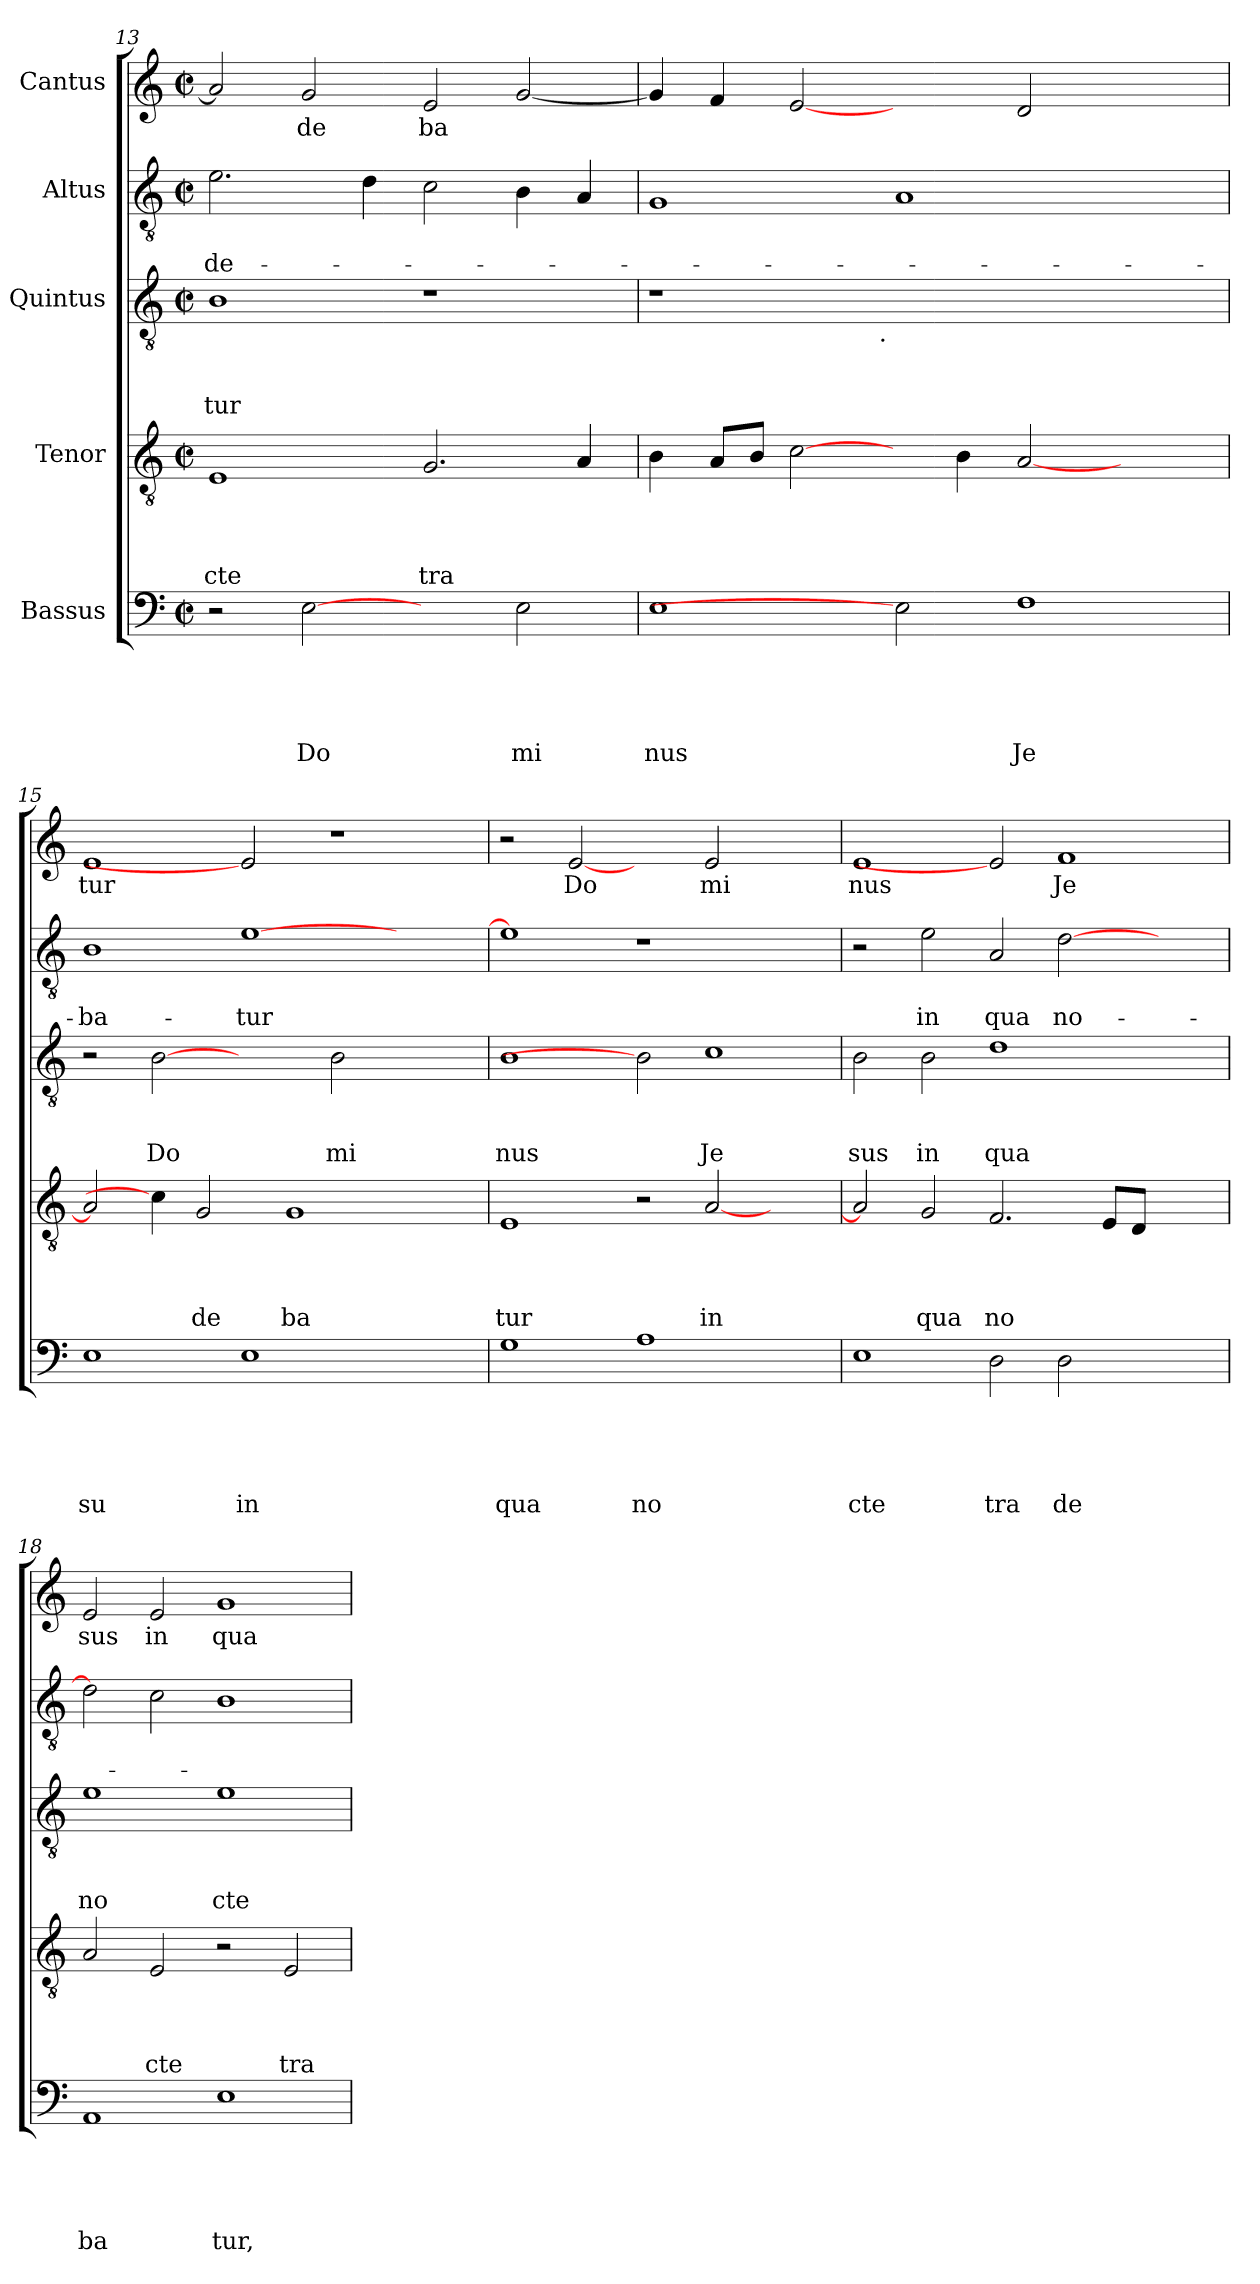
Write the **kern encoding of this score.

**kern	**text	**text	**text	**text	**text	**kern	**text	**text	**text	**text	**kern	**text	**text	**text	**kern	**text	**text	**kern	**text
*part5	*part5	*part5	*part5	*part5	*part5	*part4	*part4	*part4	*part4	*part4	*part3	*part3	*part3	*part3	*part2	*part2	*part2	*part1	*part1
*staff5	*staff5	*staff5	*staff5	*staff5	*staff5	*staff4	*staff4	*staff4	*staff4	*staff4	*staff3	*staff3	*staff3	*staff3	*staff2	*staff2	*staff2	*staff1	*staff1
*I"Bassus	*	*	*	*	*	*I"Tenor	*	*	*	*	*I"Quintus	*	*	*	*I"Altus	*	*	*I"Cantus	*
!!LO:PB:g=z
*clefF4	*	*	*	*	*	*clefGv2	*	*	*	*	*clefGv2	*	*	*	*clefGv2	*	*	*clefG2	*
*k[]	*	*	*	*	*	*k[]	*	*	*	*	*k[]	*	*	*	*k[]	*	*	*k[]	*
*C:	*	*	*	*	*	*C:	*	*	*	*	*C:	*	*	*	*C:	*	*	*C:	*
*M2/2	*	*	*	*	*	*M2/2	*	*	*	*	*M2/2	*	*	*	*M2/2	*	*	*M2/2	*
*met(c|)	*	*	*	*	*	*met(c|)	*	*	*	*	*met(c|)	*	*	*	*met(c|)	*	*	*met(c|)	*
=13	=13	=13	=13	=13	=13	=13	=13	=13	=13	=13	=13	=13	=13	=13	=13	=13	=13	=13	=13
!	!	!	!	!	!	!	!	!	!	!LO:LY:b	!	!	!	!LO:LY:b	!	!	!LO:LY:b	!	!
2r	.	.	.	.	.	1E	.	.	.	-cte	1B	.	.	tur	2.e\	.	de-	2a/]	.
!	!	!	!	!	!LO:LY:b	!	!	!	!	!	!	!	!	!	!	!	!	!	!LO:LY:b
[2E	.	.	.	.	Do	.	.	.	.	.	.	.	.	.	.	.	.	2g/	-de
.	.	.	.	.	.	.	.	.	.	.	.	.	.	.	4d\	.	.	.	.
!	!	!	!	!	!	!	!	!	!	!LO:LY:b	!	!	!	!	!	!	!	!	!LO:LY:b
2ryy	.	.	.	.	.	2.G/	.	.	.	tra	1r	.	.	.	2c\	.	.	2e/	ba
!	!	!	!	!	!LO:LY:b	!	!	!	!	!	!	!	!	!	!	!	!	!	!
2E\	.	.	.	.	mi	.	.	.	.	.	.	.	.	.	4B\	.	.	[<2g/	.
.	.	.	.	.	.	4A/	.	.	.	.	.	.	.	.	4A/	.	.	.	.
=14	=14	=14	=14	=14	=14	=14	=14	=14	=14	=14	=14	=14	=14	=14	=14	=14	=14	=14	=14
!	!	!	!	!	!LO:LY:b	!	!	!	!	!	!	!	!	!	!	!	!	!	!
*	*	*	*	*	*	*	*	*	*	*	*^	*	*	*	*	*	*	*	*
1E	.	.	.	.	nus	4B\	.	.	.	.	1r	2ryy	.	.	.	1G	.	.	4g/]	.
.	.	.	.	.	.	8A/L	.	.	.	.	.	.	.	.	.	.	.	.	4f/	.
.	.	.	.	.	.	8B/J	.	.	.	.	.	.	.	.	.	.	.	.	.	.
.	.	.	.	.	.	[2c\	.	.	.	.	.	4...ryy	.	.	.	.	.	.	[2e	.
!	!	!	!	!	!	!	!	!	!	!	!	!LO:TX:b:t=.	!	!	!	!	!	!	!	!
.	.	.	.	.	.	.	.	.	.	.	.	1ryy	.	.	.	.	.	.	.	.
2E]	.	.	.	.	.	4ryy	.	.	.	.	1.ryy	.	.	.	.	1A	.	.	2ryy	.
.	.	.	.	.	.	4B\	.	.	.	.	.	.	.	.	.	.	.	.	.	.
!	!	!	!	!	!LO:LY:b	!	!	!	!	!	!	!	!	!	!	!	!	!	!	!
1F	.	.	.	.	Je	[<2A/	.	.	.	.	.	.	.	.	.	.	.	.	2d/	.
.	.	.	.	.	.	.	.	.	.	.	.	2ryy	.	.	.	.	.	.	.	.
.	.	.	.	.	.	2ryy	.	.	.	.	.	.	.	.	.	2ryy	.	.	2ryy	.
.	.	.	.	.	.	.	.	.	.	.	.	32ryy	.	.	.	.	.	.	.	.
=15	=15	=15	=15	=15	=15	=15	=15	=15	=15	=15	=15	=15	=15	=15	=15	=15	=15	=15	=15	=15
!	!	!	!	!	!LO:LY:b	!	!	!	!	!	!	!	!	!	!	!	!	!LO:LY:b	!	!LO:LY:b
*	*	*	*	*	*	*	*	*	*	*	*v	*v	*	*	*	*	*	*	*	*
1E	.	.	.	.	su	2A/]	.	.	.	.	2r	.	.	.	1B	.	-ba-	1e	tur
!	!	!	!	!	!	!	!	!	!	!	!	!	!	!LO:LY:b	!	!	!	!	!
.	.	.	.	.	.	4c\]	.	.	.	.	[2B	.	.	Do	.	.	.	.	.
!	!	!	!	!	!	!	!	!	!	!LO:LY:b	!	!	!	!	!	!	!	!	!
.	.	.	.	.	.	2G/	.	.	.	de	.	.	.	.	.	.	.	.	.
!	!	!	!	!	!LO:LY:b	!	!	!	!	!	!	!	!	!	!	!	!LO:LY:b	!	!
1E	.	.	.	.	in	.	.	.	.	.	2ryy	.	.	.	[>1e	.	-tur	2e]	.
!	!	!	!	!	!	!	!	!	!	!LO:LY:b	!	!	!	!	!	!	!	!	!
.	.	.	.	.	.	1G	.	.	.	ba	.	.	.	.	.	.	.	.	.
!	!	!	!	!	!	!	!	!	!	!	!	!	!	!LO:LY:b	!	!	!	!	!
.	.	.	.	.	.	.	.	.	.	.	2B\	.	.	mi	.	.	.	1r	.
2ryy	.	.	.	.	.	.	.	.	.	.	2ryy	.	.	.	2ryy	.	.	.	.
.	.	.	.	.	.	4ryy	.	.	.	.	.	.	.	.	.	.	.	.	.
=16	=16	=16	=16	=16	=16	=16	=16	=16	=16	=16	=16	=16	=16	=16	=16	=16	=16	=16	=16
!	!	!	!	!	!LO:LY:b	!	!	!	!	!LO:LY:b	!	!	!	!LO:LY:b	!	!	!	!	!
1G	.	.	.	.	qua	1E	.	.	.	tur	1B	.	.	nus	1e]	.	.	2r	.
!	!	!	!	!	!	!	!	!	!	!	!	!	!	!	!	!	!	!	!LO:LY:b
.	.	.	.	.	.	.	.	.	.	.	.	.	.	.	.	.	.	[2e	Do
!	!	!	!	!	!LO:LY:b	!	!	!	!	!	!	!	!	!	!	!	!	!	!
1A	.	.	.	.	no	2r	.	.	.	.	2B]	.	.	.	1r	.	.	2ryy	.
!	!	!	!	!	!	!	!	!	!	!LO:LY:b	!	!	!	!LO:LY:b	!	!	!	!	!LO:LY:b
.	.	.	.	.	.	[<2A/	.	.	.	in	1c	.	.	Je	.	.	.	2e/	mi
2ryy	.	.	.	.	.	2ryy	.	.	.	.	.	.	.	.	2ryy	.	.	2ryy	.
=17	=17	=17	=17	=17	=17	=17	=17	=17	=17	=17	=17	=17	=17	=17	=17	=17	=17	=17	=17
!	!	!	!	!	!LO:LY:b	!	!	!	!	!	!	!	!	!LO:LY:b	!	!	!	!	!LO:LY:b
1E	.	.	.	.	cte	2A/]	.	.	.	.	2B\	.	.	sus	2r	.	.	1e	nus
!	!	!	!	!	!	!	!	!	!	!LO:LY:b	!	!	!	!LO:LY:b	!	!	!LO:LY:b	!	!
.	.	.	.	.	.	2G/	.	.	.	qua	2B\	.	.	in	2e\	.	in	.	.
!	!	!	!	!	!LO:LY:b	!	!	!	!	!LO:LY:b	!	!	!	!LO:LY:b	!	!	!LO:LY:b	!	!
2D\	.	.	.	.	tra	2.F/	.	.	.	no	1d	.	.	qua	2A/	.	qua	2e]	.
!	!	!	!	!	!LO:LY:b	!	!	!	!	!	!	!	!	!	!	!	!LO:LY:b	!	!LO:LY:b
2D\	.	.	.	.	de	.	.	.	.	.	.	.	.	.	[>2d\	.	no-	1f	Je
.	.	.	.	.	.	8E/L	.	.	.	.	.	.	.	.	.	.	.	.	.
.	.	.	.	.	.	8D/J	.	.	.	.	.	.	.	.	.	.	.	.	.
2ryy	.	.	.	.	.	2ryy	.	.	.	.	2ryy	.	.	.	2ryy	.	.	.	.
=18	=18	=18	=18	=18	=18	=18	=18	=18	=18	=18	=18	=18	=18	=18	=18	=18	=18	=18	=18
!	!	!	!	!	!LO:LY:b	!	!	!	!	!	!	!	!	!LO:LY:b	!	!	!	!	!LO:LY:b
1AA	.	.	.	.	ba	2A/	.	.	.	.	1e	.	.	no	2d\]	.	.	2e/	sus
!	!	!	!	!	!	!	!	!	!	!LO:LY:b	!	!	!	!	!	!	!	!	!LO:LY:b
.	.	.	.	.	.	2E/	.	.	.	cte	.	.	.	.	2c\	.	.	2e/	in
!	!	!	!	!	!LO:LY:b	!	!	!	!	!	!	!	!	!LO:LY:b	!	!	!	!	!LO:LY:b
1E	.	.	.	.	tur,	2r	.	.	.	.	1e	.	.	cte	1B	.	.	1g	qua
!	!	!	!	!	!	!	!	!	!	!LO:LY:b	!	!	!	!	!	!	!	!	!
.	.	.	.	.	.	2E/	.	.	.	tra	.	.	.	.	.	.	.	.	.
=	=	=	=	=	=	=	=	=	=	=	=	=	=	=	=	=	=	=	=
*-	*-	*-	*-	*-	*-	*-	*-	*-	*-	*-	*-	*-	*-	*-	*-	*-	*-	*-	*-
